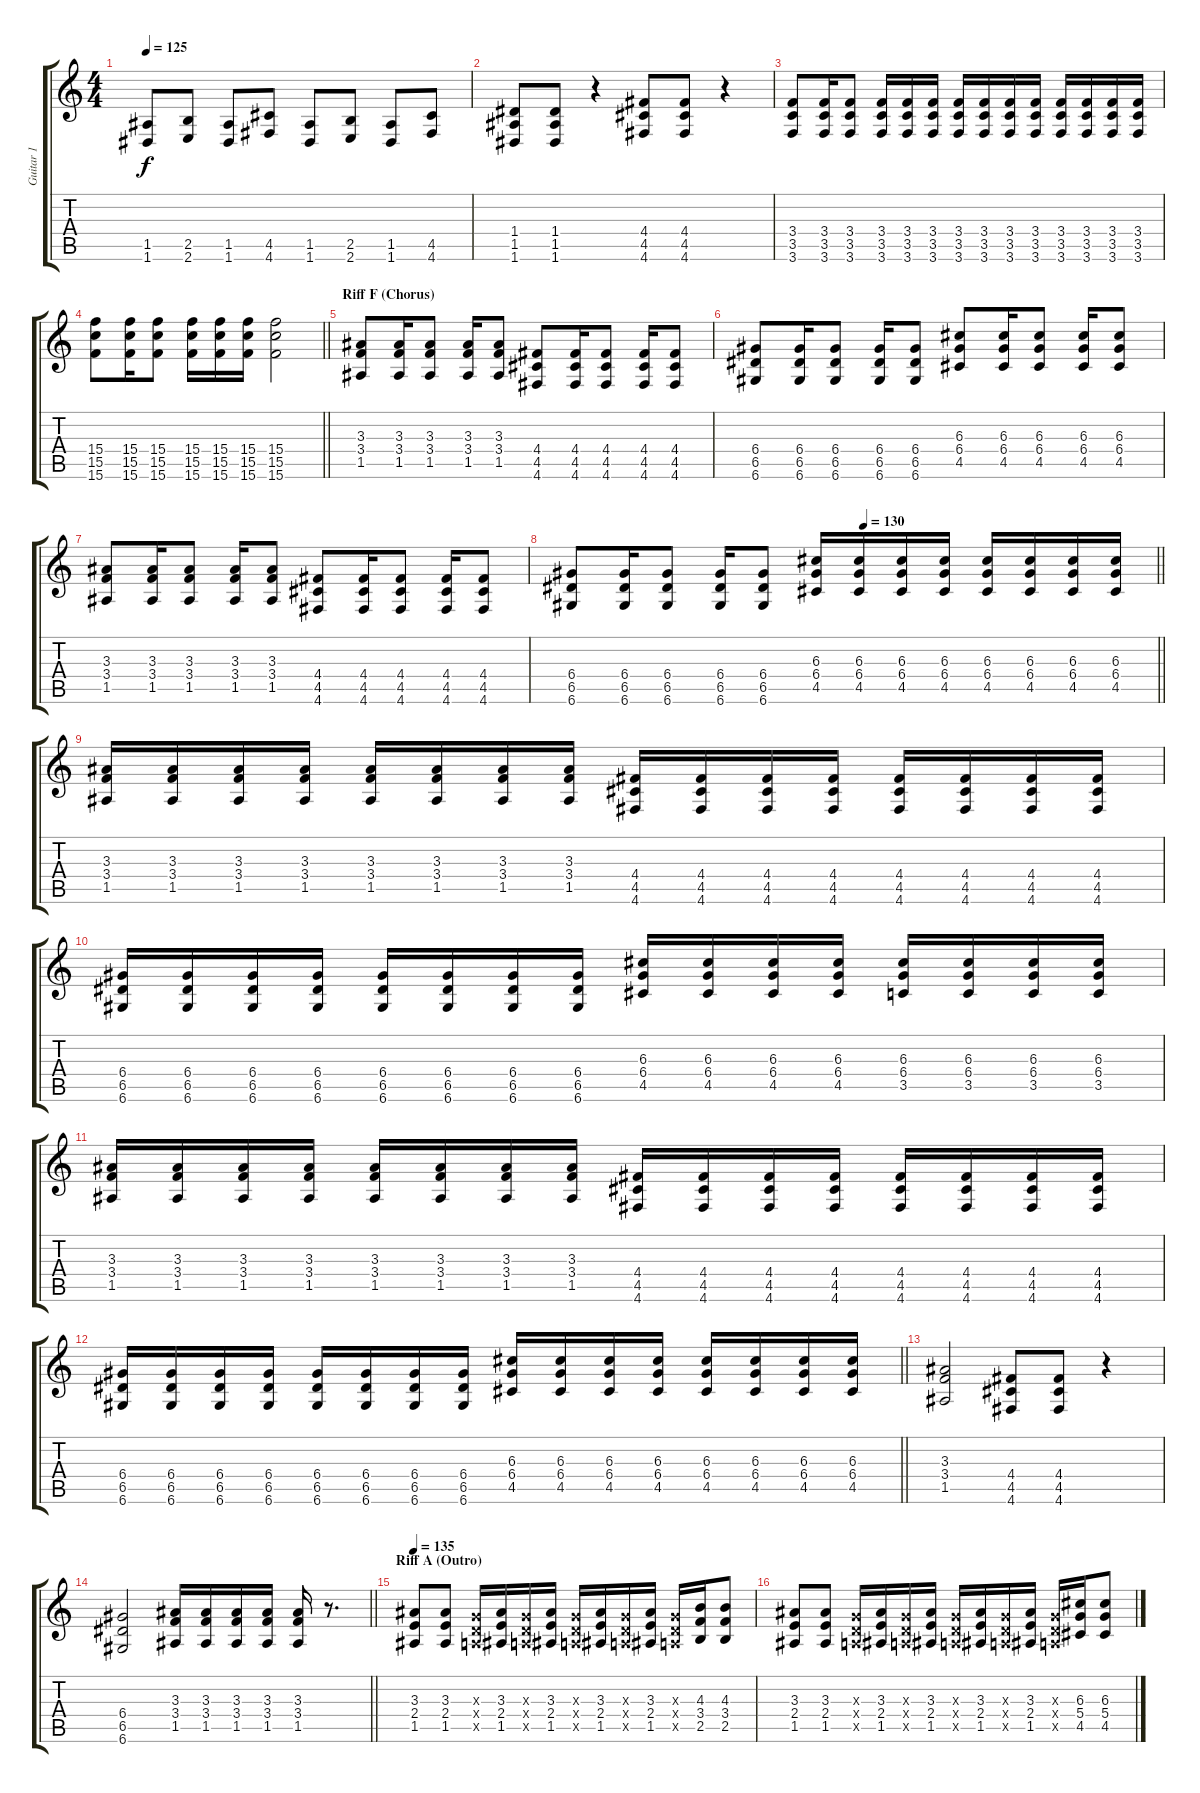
\track ("Guitar 1" "Guitar 1") {instrument overdrivenguitar}
\staff {score tabs}
\tuning (E4 B3 G3 D3 A2 D2) {hide}
\ts (4 4)
\tempo 125
\clef g2
\ks c
(1.5 1.6).8{dy f} (2.5 2.6).8 (1.5 1.6).8 (4.5 4.6).8 (1.5 1.6).8 (2.5 2.6).8 (1.5 1.6).8 (4.5 4.6).8 |
(1.4 1.5 1.6).8 (1.4 1.5 1.6).8 r.4 (4.4 4.5 4.6).8 (4.4 4.5 4.6).8 r.4 |
(3.4 3.5 3.6).8 (3.4 3.5 3.6).16 (3.4 3.5 3.6).8 (3.4 3.5 3.6).16 (3.4 3.5 3.6).16 (3.4 3.5 3.6).16 (3.4 3.5 3.6).16 (3.4 3.5 3.6).16 (3.4 3.5 3.6).16 (3.4 3.5 3.6).16 (3.4 3.5 3.6).16 (3.4 3.5 3.6).16 (3.4 3.5 3.6).16 (3.4 3.5 3.6).16 |
\barLineRight lightlight
(15.4 15.5 15.6).8 (15.4 15.5 15.6).16 (15.4 15.5 15.6).8 (15.4 15.5 15.6).16 (15.4 15.5 15.6).16 (15.4 15.5 15.6).16 (15.4 15.5 15.6).2 |
\section ("" "Riff F (Chorus)")
(3.3 3.4 1.5).8 (3.3 3.4 1.5).16 (3.3 3.4 1.5).8 (3.3 3.4 1.5).16 (3.3 3.4 1.5).8 (4.4 4.5 4.6).8 (4.4 4.5 4.6).16 (4.4 4.5 4.6).8 (4.4 4.5 4.6).16 (4.4 4.5 4.6).8 |
(6.4 6.5 6.6).8 (6.4 6.5 6.6).16 (6.4 6.5 6.6).8 (6.4 6.5 6.6).16 (6.4 6.5 6.6).8 (6.3 6.4 4.5).8 (6.3 6.4 4.5).16 (6.3 6.4 4.5).8 (6.3 6.4 4.5).16 (6.3 6.4 4.5).8 |
(3.3 3.4 1.5).8 (3.3 3.4 1.5).16 (3.3 3.4 1.5).8 (3.3 3.4 1.5).16 (3.3 3.4 1.5).8 (4.4 4.5 4.6).8 (4.4 4.5 4.6).16 (4.4 4.5 4.6).8 (4.4 4.5 4.6).16 (4.4 4.5 4.6).8 |
\tempo (130 0.5)
\barLineRight lightlight
(6.4 6.5 6.6).8 (6.4 6.5 6.6).16 (6.4 6.5 6.6).8 (6.4 6.5 6.6).16 (6.4 6.5 6.6).8 (6.3 6.4 4.5).16 (6.3 6.4 4.5).16 (6.3 6.4 4.5).16 (6.3 6.4 4.5).16 (6.3 6.4 4.5).16 (6.3 6.4 4.5).16 (6.3 6.4 4.5).16 (6.3 6.4 4.5).16 |
(3.3 3.4 1.5).16 (3.3 3.4 1.5).16 (3.3 3.4 1.5).16 (3.3 3.4 1.5).16 (3.3 3.4 1.5).16 (3.3 3.4 1.5).16 (3.3 3.4 1.5).16 (3.3 3.4 1.5).16 (4.4 4.5 4.6).16 (4.4 4.5 4.6).16 (4.4 4.5 4.6).16 (4.4 4.5 4.6).16 (4.4 4.5 4.6).16 (4.4 4.5 4.6).16 (4.4 4.5 4.6).16 (4.4 4.5 4.6).16 |
(6.4 6.5 6.6).16 (6.4 6.5 6.6).16 (6.4 6.5 6.6).16 (6.4 6.5 6.6).16 (6.4 6.5 6.6).16 (6.4 6.5 6.6).16 (6.4 6.5 6.6).16 (6.4 6.5 6.6).16 (6.3 6.4 4.5).16 (6.3 6.4 4.5).16 (6.3 6.4 4.5).16 (6.3 6.4 4.5).16 (6.3 6.4 3.5).16 (6.3 6.4 3.5).16 (6.3 6.4 3.5).16 (6.3 6.4 3.5).16 |
(3.3 3.4 1.5).16 (3.3 3.4 1.5).16 (3.3 3.4 1.5).16 (3.3 3.4 1.5).16 (3.3 3.4 1.5).16 (3.3 3.4 1.5).16 (3.3 3.4 1.5).16 (3.3 3.4 1.5).16 (4.4 4.5 4.6).16 (4.4 4.5 4.6).16 (4.4 4.5 4.6).16 (4.4 4.5 4.6).16 (4.4 4.5 4.6).16 (4.4 4.5 4.6).16 (4.4 4.5 4.6).16 (4.4 4.5 4.6).16 |
\barLineRight lightlight
(6.4 6.5 6.6).16 (6.4 6.5 6.6).16 (6.4 6.5 6.6).16 (6.4 6.5 6.6).16 (6.4 6.5 6.6).16 (6.4 6.5 6.6).16 (6.4 6.5 6.6).16 (6.4 6.5 6.6).16 (6.3 6.4 4.5).16 (6.3 6.4 4.5).16 (6.3 6.4 4.5).16 (6.3 6.4 4.5).16 (6.3 6.4 4.5).16 (6.3 6.4 4.5).16 (6.3 6.4 4.5).16 (6.3 6.4 4.5).16 |
(3.3 3.4 1.5).2 (4.4 4.5 4.6).8 (4.4 4.5 4.6).8 r.4 |
\barLineRight lightlight
(6.4 6.5 6.6).2 (3.3 3.4 1.5).16 (3.3 3.4 1.5).16 (3.3 3.4 1.5).16 (3.3 3.4 1.5).16 (3.3 3.4 1.5).16 r.8{d} |
\section ("" "Riff A (Outro)")
\tempo 135
(3.3 2.4 1.5).8 (3.3 2.4 1.5).8 (0.3{x} 0.4{x} 0.5{x}).16 (3.3 2.4 1.5).16 (0.3{x} 0.4{x} 0.5{x}).16 (3.3 2.4 1.5).16 (0.3{x} 0.4{x} 0.5{x}).16 (3.3 2.4 1.5).16 (0.3{x} 0.4{x} 0.5{x}).16 (3.3 2.4 1.5).16 (0.3{x} 0.4{x} 0.5{x}).16 (4.3 3.4 2.5).16 (4.3 3.4 2.5).8 |
(3.3 2.4 1.5).8 (3.3 2.4 1.5).8 (0.3{x} 0.4{x} 0.5{x}).16 (3.3 2.4 1.5).16 (0.3{x} 0.4{x} 0.5{x}).16 (3.3 2.4 1.5).16 (0.3{x} 0.4{x} 0.5{x}).16 (3.3 2.4 1.5).16 (0.3{x} 0.4{x} 0.5{x}).16 (3.3 2.4 1.5).16 (0.3{x} 0.4{x} 0.5{x}).16 (6.3 5.4 4.5).16 (6.3 5.4 4.5).8
